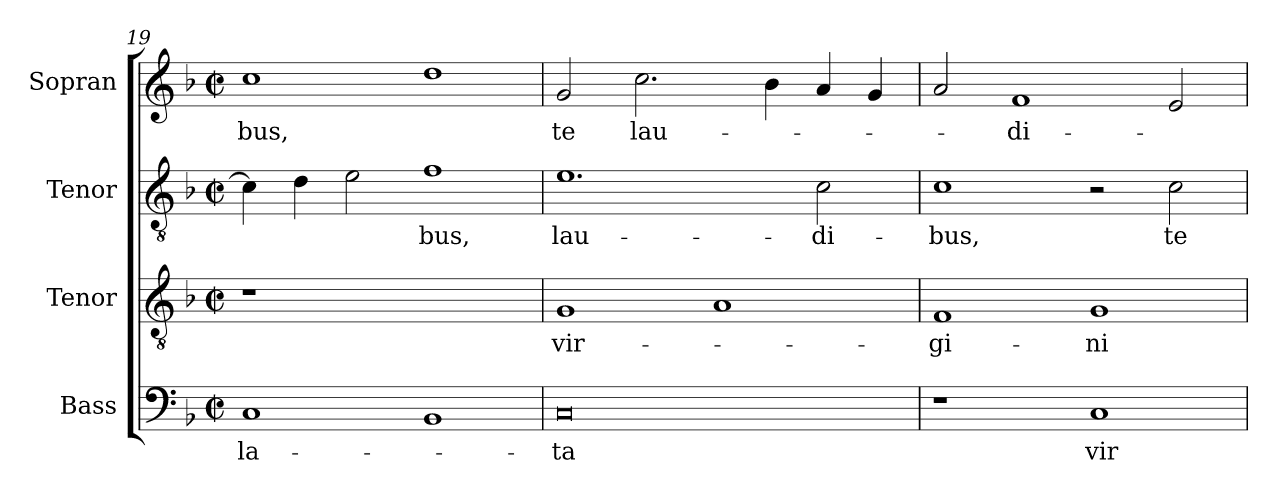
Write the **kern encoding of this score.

**kern	**text	**kern	**text	**kern	**text	**kern	**text
*part4	*part4	*part3	*part3	*part2	*part2	*part1	*part1
*staff4	*staff4	*staff3	*staff3	*staff2	*staff2	*staff1	*staff1
*I"Bass	*	*I"Tenor	*	*I"Tenor	*	*I"Sopran	*
*	*	*I'Tenor	*	*	*	*	*
*clefF4	*	*clefGv2	*	*clefGv2	*	*clefG2	*
*	*	*ITrd7c12	*	*ITrd7c12	*	*	*
*k[b-]	*	*k[b-]	*	*k[b-]	*	*k[b-]	*
*F:	*	*F:	*	*F:	*	*F:	*
*M2/2	*	*M2/2	*	*M2/2	*	*M2/2	*
*met(c|)	*	*met(c|)	*	*met(c|)	*	*met(c|)	*
=19	=19	=19	=19	=19	=19	=19	=19
!	!LO:LY:b:color=#000000	!LO:N:vis=1	!	!	!	!	!
!	!	!	!	!	!	!	!LO:LY:b:color=#000000
1Ci	-la-	1r	.	4Ci\]	.	1cci	-bus,
.	.	.	.	4Di\	.	.	.
.	.	.	.	2Ei\	.	.	.
!	!	!	!	!	!LO:LY:b:color=#000000	!	!
1BB-i	.	1ryy	.	1Fi	-bus,	1ddi	.
=20	=20	=20	=20	=20	=20	=20	=20
!	!LO:LY:b:color=#000000	!	!	!	!	!	!
!	!	!	!LO:LY:b:color=#000000	!	!	!	!
!	!	!	!	!	!LO:LY:b:color=#000000	!	!
!	!	!	!	!	!	!	!LO:LY:b:color=#000000
0Ci	-ta	1GGi	vir-	1.Ei	lau-	2gi/	te
!	!	!	!	!	!	!	!LO:LY:b:color=#000000
.	.	.	.	.	.	2.cci\	lau-
.	.	1AAi	.	.	.	.	.
.	.	.	.	.	.	4b-i\	.
!	!	!	!	!	!LO:LY:b:color=#000000	!	!
.	.	.	.	2Ci\	-di-	4ai/	.
.	.	.	.	.	.	4gi/	.
=21	=21	=21	=21	=21	=21	=21	=21
!	!	!	!LO:LY:b:color=#000000	!	!	!	!
!	!	!	!	!	!LO:LY:b:color=#000000	!	!
1r	.	1FFi	-gi-	1Ci	-bus,	2ai/	.
!	!	!	!	!	!	!	!LO:LY:b:color=#000000
.	.	.	.	.	.	1fi	-di-
!	!LO:LY:b:color=#000000	!	!	!	!	!	!
!	!	!	!LO:LY:b:color=#000000	!	!	!	!
1Ci	vir-	1GGi	-ni-	2r	.	.	.
!	!	!	!	!	!LO:LY:b:color=#000000	!	!
.	.	.	.	2Ci\	te	2ei/	.
=	=	=	=	=	=	=	=
*-	*-	*-	*-	*-	*-	*-	*-
